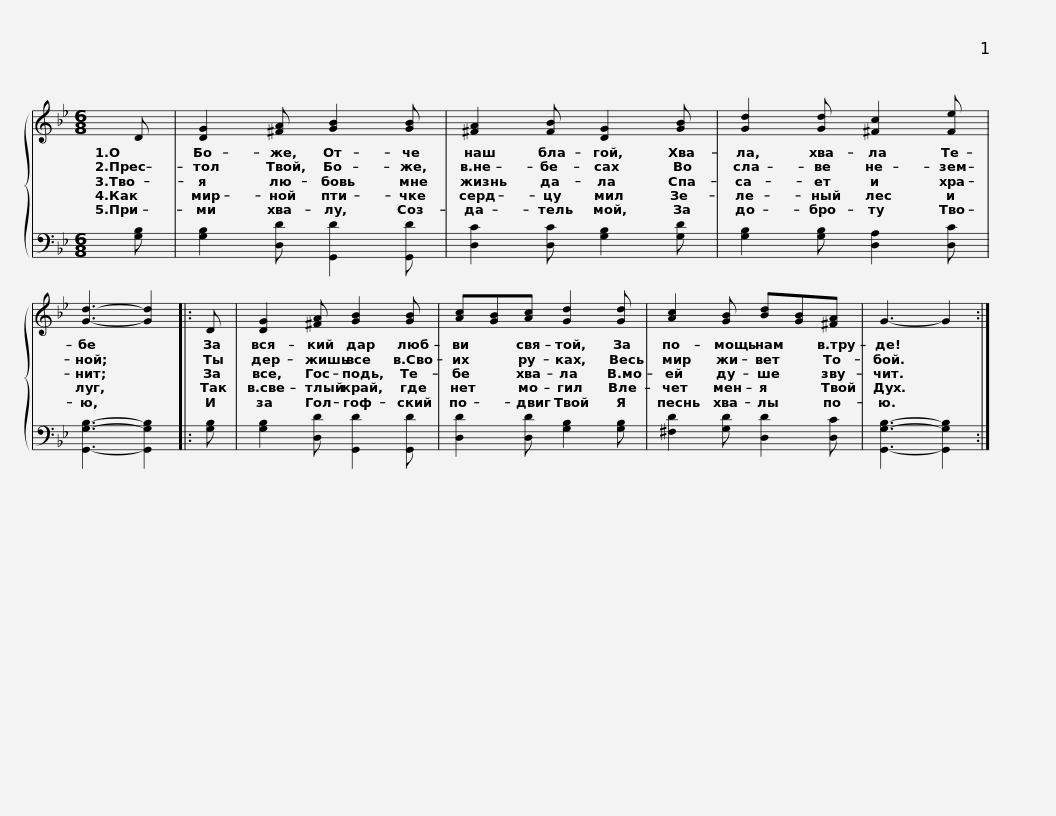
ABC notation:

X:1
%%score { 1 | 2 }
L:1/8
M:6/8
I:linebreak $
K:Bb
V:1 treble
V:2 bass
V:1
 D | [DG]2 [^FA] [GB]2 [GB] | [^FA]2 [FB] [DG]2 [GB] | [Gd]2 [Gd] [^Fc]2 [Fe] | [Gd]3- [Gd]2 |:$ %5
 D | [DG]2 [^FA] [GB]2 [GB] | [Ac][GB][Ac] [Gd]2 [Gd] | [Ac]2 [GB] [Bd][GB][^FA] |$ G3- G2 :| %10
V:2
 [G,B,] | [G,B,]2 [D,D] [G,,D]2 [G,,D] | [D,C]2 [D,C] [G,B,]2 [G,D] | [G,B,]2 [G,B,] [D,A,]2 [D,C] | [G,,G,B,]3- [G,,G,B,]2 |:$ %5
 [G,B,] | [G,B,]2 [D,D] [G,,D]2 [G,,D] | [D,D]2 [D,D] [G,B,]2 [G,B,] | [^F,D]2 [G,D] [D,D]2 [D,C] |$ [G,,G,B,]3- [G,,G,B,]2 :| %10
